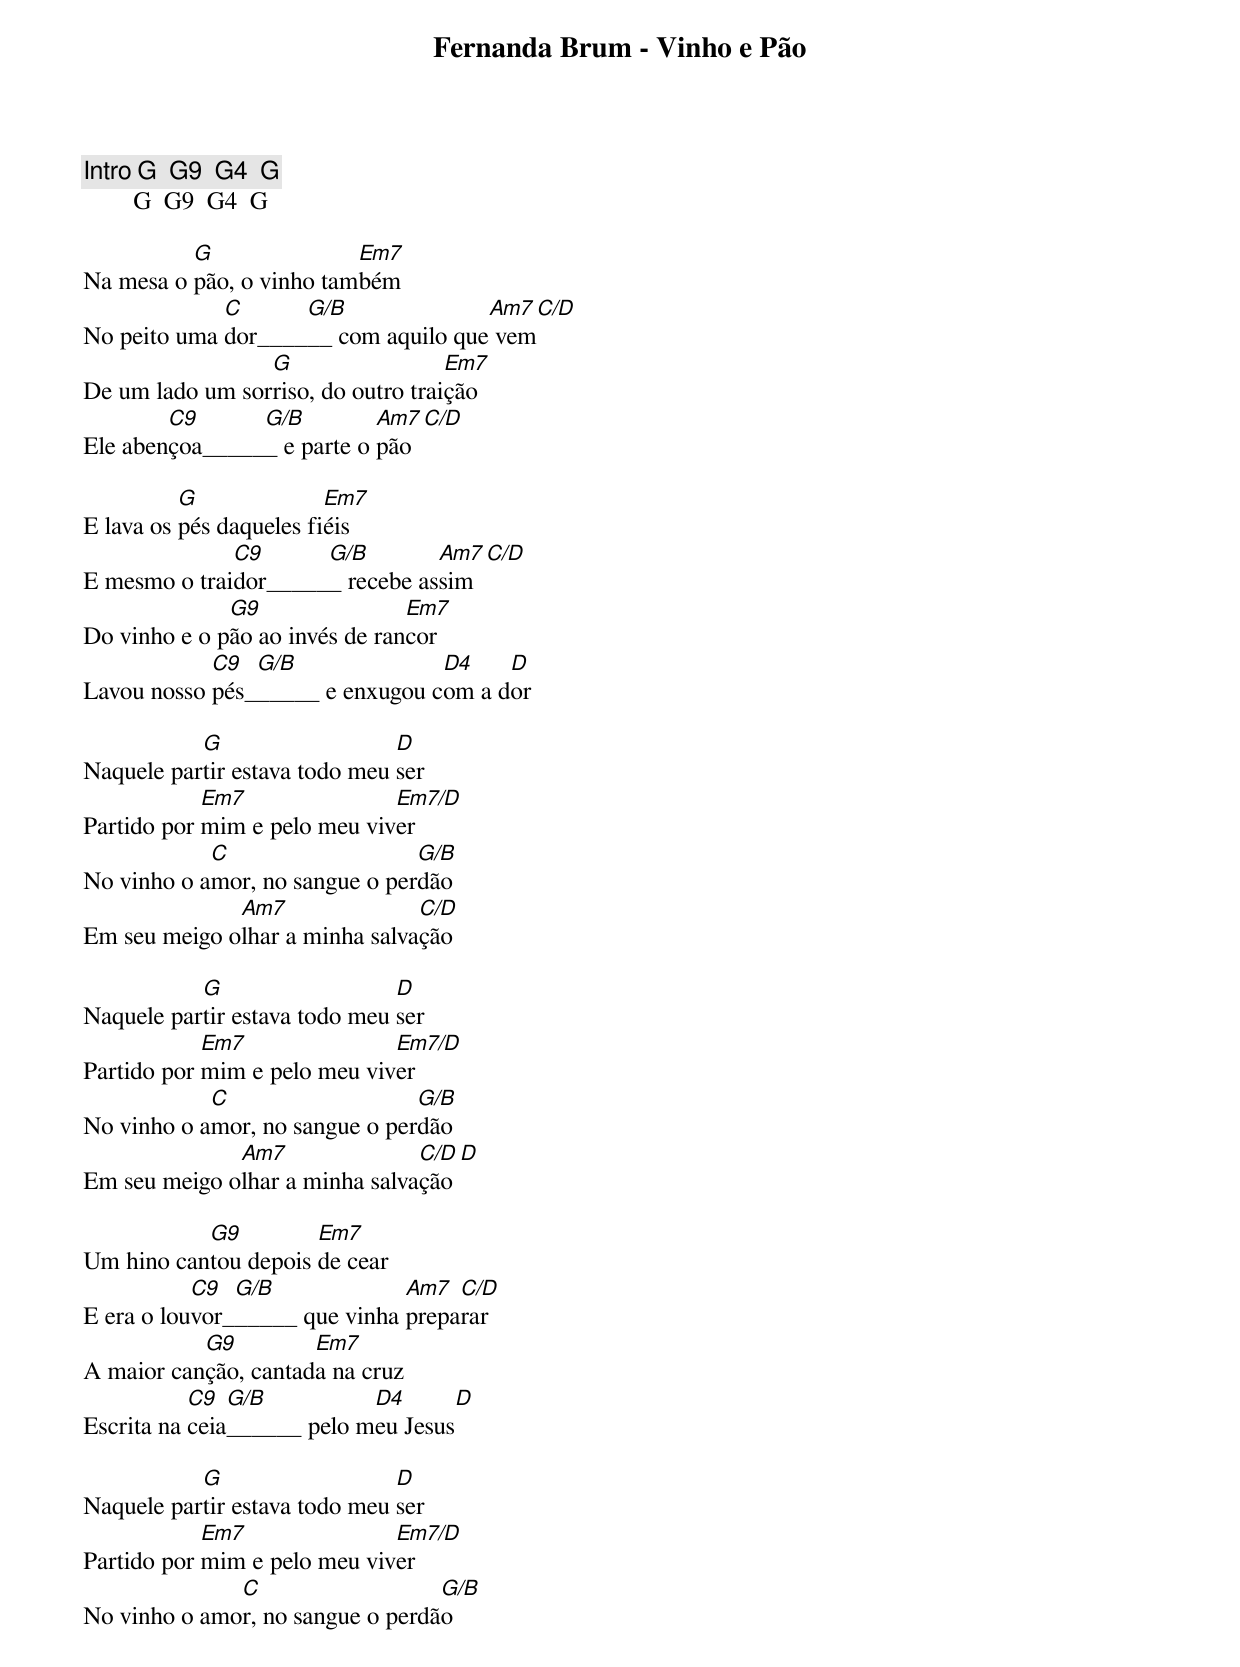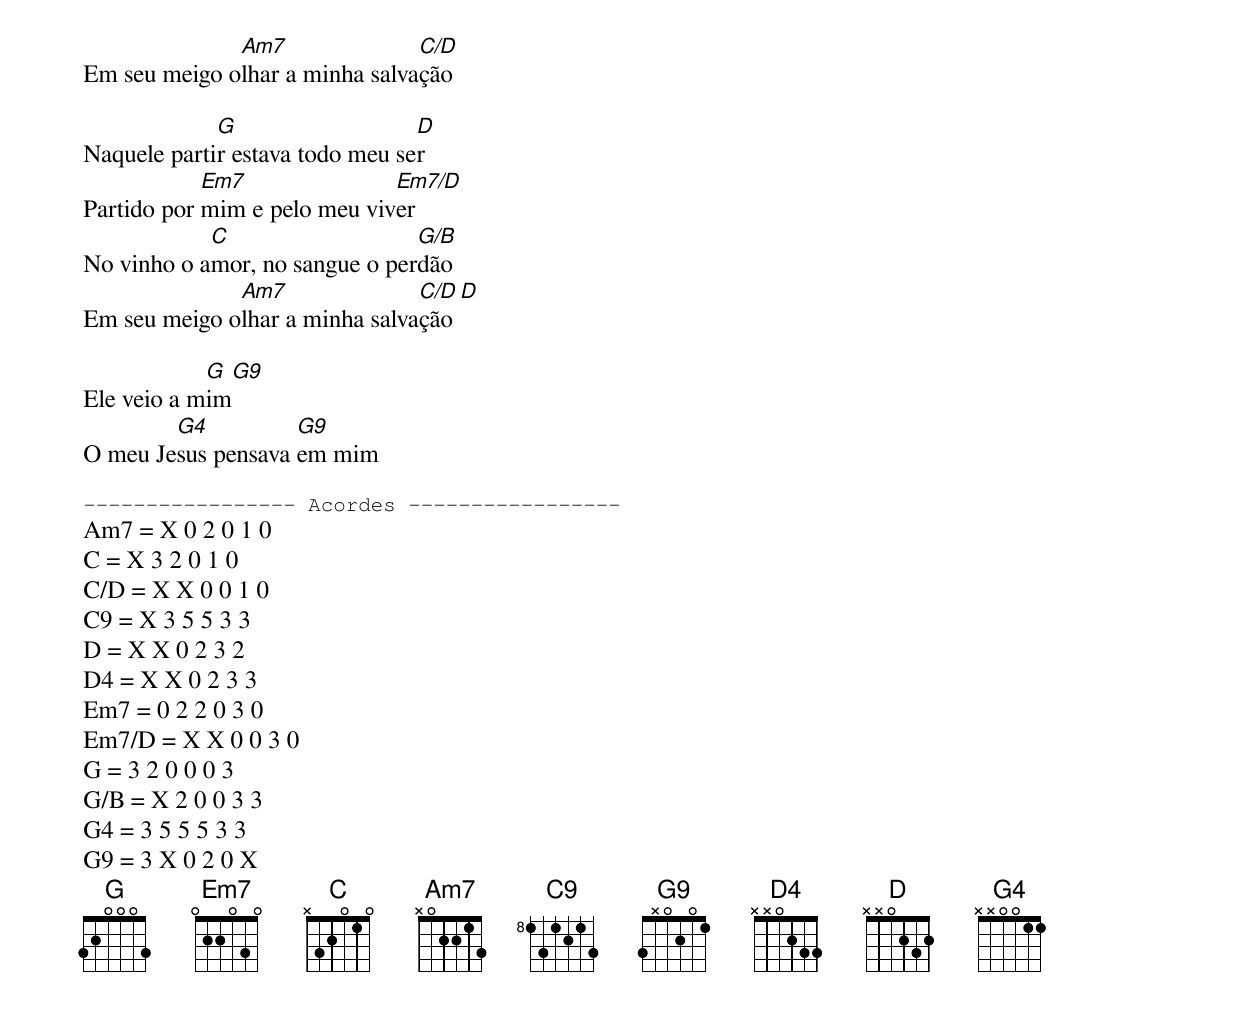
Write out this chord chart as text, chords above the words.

Fernanda Brum - Vinho e Pão

[Intro] G  G9  G4  G
        G  G9  G4  G

          G               Em7
Na mesa o pão, o vinho também
             C      G/B              Am7  C/D
No peito uma dor______ com aquilo que vem
                 G                  Em7
De um lado um sorriso, do outro traição
        C9      G/B         Am7  C/D
Ele abençoa______ e parte o pão

          G              Em7
E lava os pés daqueles fiéis
              C9      G/B        Am7  C/D
E mesmo o traidor______ recebe assim
              G9                Em7
Do vinho e o pão ao invés de rancor
            C9  G/B              D4    D
Lavou nosso pés______ e enxugou com a dor

           G                   D
Naquele partir estava todo meu ser
            Em7               Em7/D
Partido por mim e pelo meu viver
            C                   G/B
No vinho o amor, no sangue o perdão
              Am7               C/D
Em seu meigo olhar a minha salvação

           G                   D
Naquele partir estava todo meu ser
            Em7               Em7/D
Partido por mim e pelo meu viver
            C                   G/B
No vinho o amor, no sangue o perdão
              Am7               C/D  D
Em seu meigo olhar a minha salvação

           G9         Em7
Um hino cantou depois de cear
           C9  G/B             Am7  C/D
E era o louvor______ que vinha preparar
           G9         Em7
A maior canção, cantada na cruz
           C9  G/B          D4      D
Escrita na ceia______ pelo meu Jesus

           G                   D
Naquele partir estava todo meu ser
            Em7               Em7/D
Partido por mim e pelo meu viver
              C                   G/B
No vinho o amor, no sangue o perdão
              Am7               C/D
Em seu meigo olhar a minha salvação

             G                   D
Naquele partir estava todo meu ser
            Em7               Em7/D
Partido por mim e pelo meu viver
            C                   G/B
No vinho o amor, no sangue o perdão
              Am7               C/D  D
Em seu meigo olhar a minha salvação

            G  G9
Ele veio a mim
        G4          G9
O meu Jesus pensava em mim

----------------- Acordes -----------------
Am7 = X 0 2 0 1 0
C = X 3 2 0 1 0
C/D = X X 0 0 1 0
C9 = X 3 5 5 3 3
D = X X 0 2 3 2
D4 = X X 0 2 3 3
Em7 = 0 2 2 0 3 0
Em7/D = X X 0 0 3 0
G = 3 2 0 0 0 3
G/B = X 2 0 0 3 3
G4 = 3 5 5 5 3 3
G9 = 3 X 0 2 0 X
